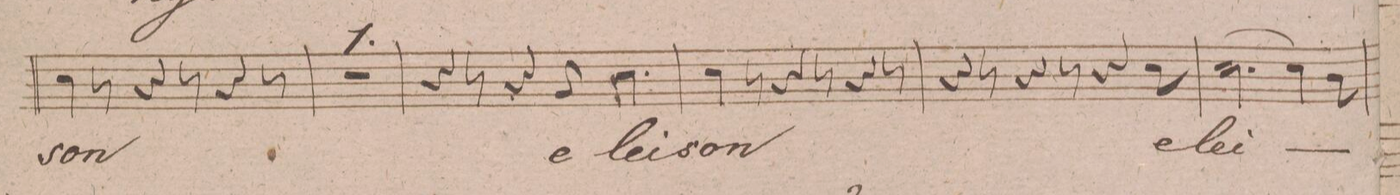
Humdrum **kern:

**kern	**dynam	**text
*I"Tenore.	*	*
*clefC4	*	*
*k[f#]	*	*
*M9/8	*	*
4B\	.	-son
8r	.	.
4r	.	.
8r	.	.
4r	.	.
8r	.	.
=90	=90	=90
8%9r	.	.
=91	=91	=91
4r	.	.
8r	.	.
4r	.	.
8F#/	.	e-
4.B\	.	-lei-
=92	=92	=92
4B\	.	-son
8r	.	.
4r	.	.
8r	.	.
4r	.	.
8r	.	.
=93	=93	=93
4r	.	.
8r	.	.
4r	.	.
8r	.	.
4r	.	.
8B\	.	e-
=94	=94	=94
[2.B\	.	-lei-
4B\]	.	.
8A\	.	.
=95	=95	=95
*-	*-	*-
